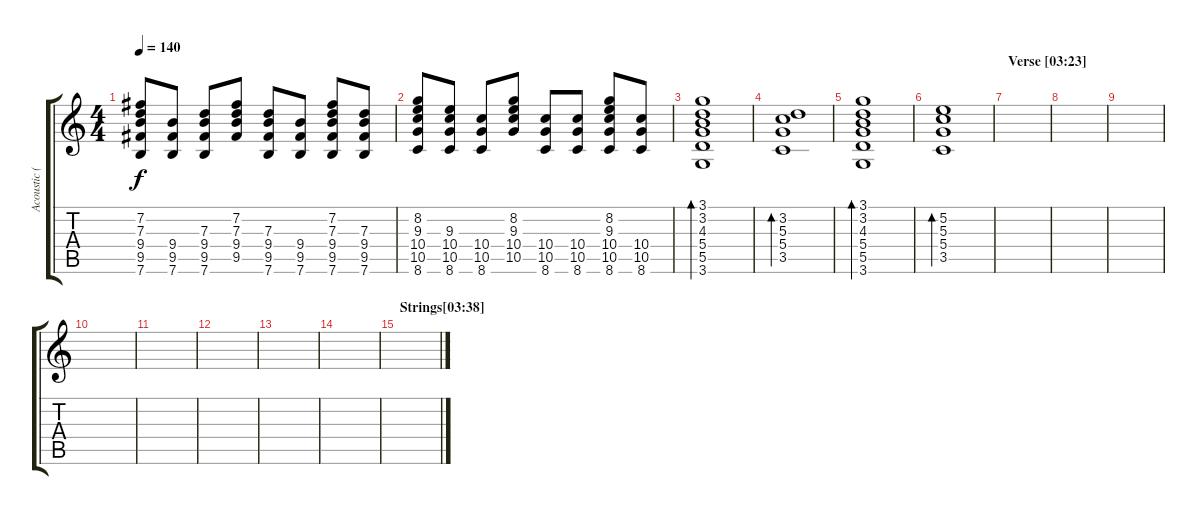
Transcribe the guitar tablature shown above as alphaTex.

\track ("Acoustic (Chords)" "Acoustic (") {instrument acousticguitarsteel}
\staff {score tabs}
\tuning (E4 B3 G3 D3 A2 E2) {hide}
\ts (4 4)
\tempo 140
\clef g2
\ks c
(7.2 7.3 9.4 9.5 7.6).8{dy f} (9.4 9.5 7.6).8 (7.3 9.4 9.5 7.6).8 (7.2 7.3 9.4 9.5).8 (7.3 9.4 9.5 7.6).8 (9.4 9.5 7.6).8 (7.2 7.3 9.4 9.5 7.6).8 (7.3 9.4 9.5 7.6).8 |
(8.2 9.3 10.4 10.5 8.6).8 (9.3 10.4 10.5 8.6).8 (10.4 10.5 8.6).8 (8.2 9.3 10.4 10.5).8 (10.4 10.5 8.6).8 (10.4 10.5 8.6).8 (8.2 9.3 10.4 10.5 8.6).8 (10.4 10.5 8.6).8 |
\section ("" "")
(3.1 3.2 4.3 5.4 5.5 3.6).1{bd 60} |
(3.2 5.3 5.4 3.5).1{bd 60} |
(3.1 3.2 4.3 5.4 5.5 3.6).1{bd 60} |
(5.2 5.3 5.4 3.5).1{bd 60} |
\section ("" "Verse [03:23]")
|
|
|
|
\section ("" "")
|
|
|
|
\section ("" "Strings[03:38]")
